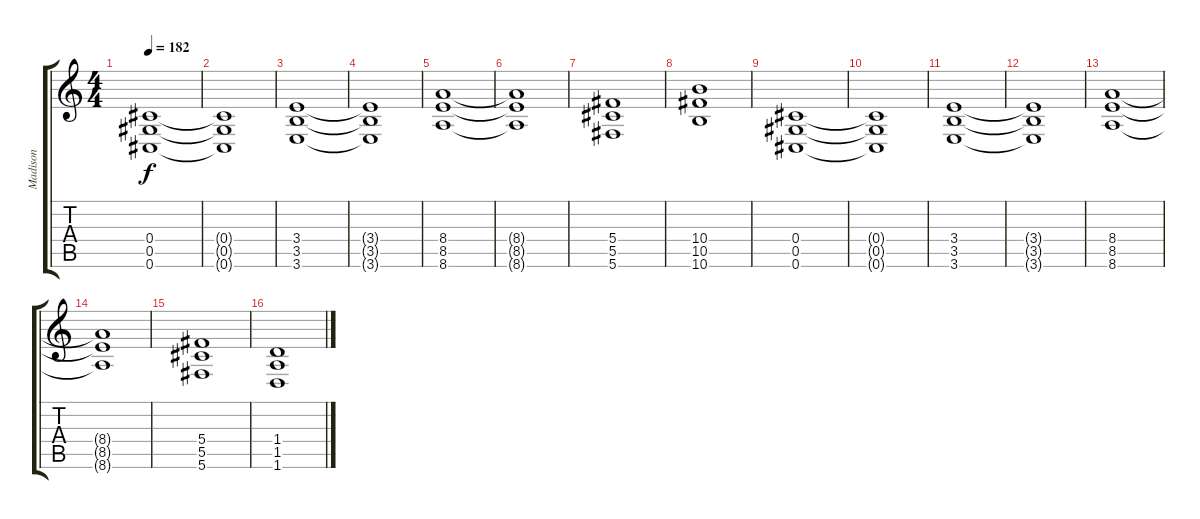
\track ("Madison" "Madison") {instrument distortionguitar}
\staff {score tabs}
\tuning (Eb4 Bb3 Gb3 Db3 Ab2 Db2) {hide}
\ts (4 4)
\tempo 182
\clef g2
\ks c
(0.4 0.5 0.6).1{dy f} |
(0.4{t} 0.5{t} 0.6{t}).1 |
(3.4 3.5 3.6).1 |
(3.4{t} 3.5{t} 3.6{t}).1 |
(8.4 8.5 8.6).1 |
(8.4{t} 8.5{t} 8.6{t}).1 |
(5.4 5.5 5.6).1 |
(10.4 10.5 10.6).1 |
(0.4 0.5 0.6).1 |
(0.4{t} 0.5{t} 0.6{t}).1 |
(3.4 3.5 3.6).1 |
(3.4{t} 3.5{t} 3.6{t}).1 |
(8.4 8.5 8.6).1 |
(8.4{t} 8.5{t} 8.6{t}).1 |
(5.4 5.5 5.6).1 |
(1.4 1.5 1.6).1
